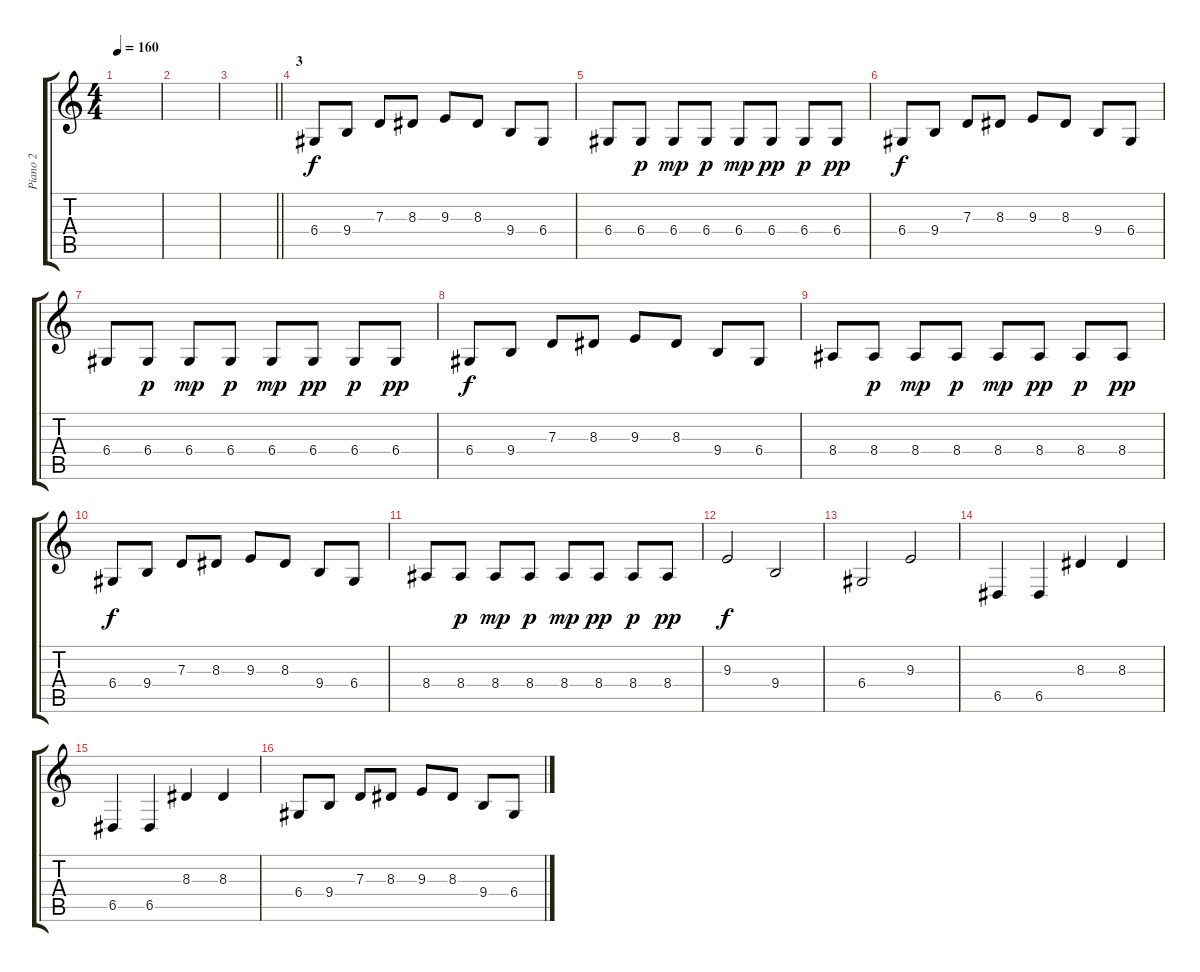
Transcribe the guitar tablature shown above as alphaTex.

\track ("Piano 2" "Piano 2") {instrument electricpiano2}
\staff {score tabs}
\tuning (E4 B3 G3 D3 A2 E2) {hide}
\ts (4 4)
\tempo 160
\clef g2
\ks c
|
|
\barLineRight lightlight
|
\section ("" "3")
6.4.8{dy f volume 13 instrument electricpiano2} 9.4.8 7.3.8 8.3.8 9.3.8 8.3.8 9.4.8 6.4.8 |
6.4.8 6.4.8{dy p} 6.4.8{dy mp} 6.4.8{dy p} 6.4.8{dy mp} 6.4.8{dy pp} 6.4.8{dy p} 6.4.8{dy pp} |
6.4.8{dy f} 9.4.8 7.3.8 8.3.8 9.3.8 8.3.8 9.4.8 6.4.8 |
6.4.8 6.4.8{dy p} 6.4.8{dy mp} 6.4.8{dy p} 6.4.8{dy mp} 6.4.8{dy pp} 6.4.8{dy p} 6.4.8{dy pp} |
6.4.8{dy f} 9.4.8 7.3.8 8.3.8 9.3.8 8.3.8 9.4.8 6.4.8 |
8.4.8 8.4.8{dy p} 8.4.8{dy mp} 8.4.8{dy p} 8.4.8{dy mp} 8.4.8{dy pp} 8.4.8{dy p} 8.4.8{dy pp} |
6.4.8{dy f} 9.4.8 7.3.8 8.3.8 9.3.8 8.3.8 9.4.8 6.4.8 |
8.4.8 8.4.8{dy p} 8.4.8{dy mp} 8.4.8{dy p} 8.4.8{dy mp} 8.4.8{dy pp} 8.4.8{dy p} 8.4.8{dy pp} |
9.3.2{dy f} 9.4.2 |
6.4.2 9.3.2 |
6.5.4 6.5.4 8.3.4 8.3.4 |
6.5.4 6.5.4 8.3.4 8.3.4 |
6.4.8 9.4.8 7.3.8 8.3.8 9.3.8 8.3.8 9.4.8 6.4.8
